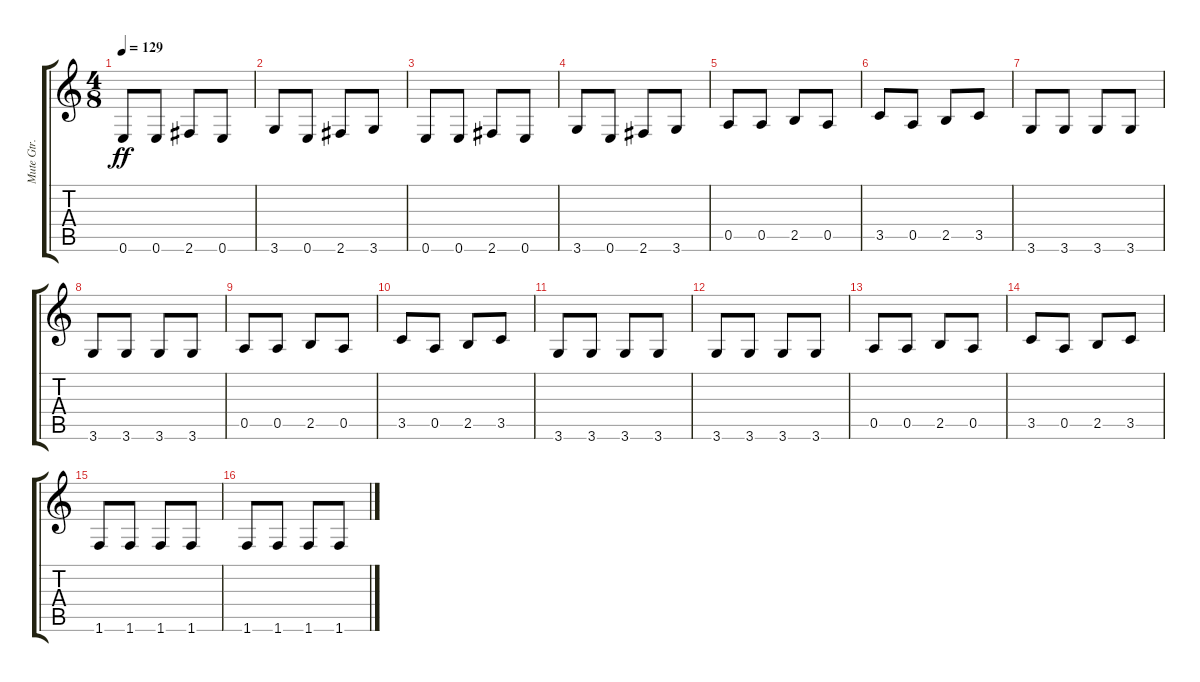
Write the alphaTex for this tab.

\track ("Mute Gtr." "Mute Gtr.") {instrument electricguitarmuted}
\staff {score tabs}
\tuning (E4 B3 G3 D3 A2 E2) {hide}
\ts (4 8)
\tempo 129
\clef g2
\ks c
0.6.8{dy ff} 0.6.8 2.6.8 0.6.8 |
3.6.8 0.6.8 2.6.8 3.6.8 |
0.6.8 0.6.8 2.6.8 0.6.8 |
3.6.8 0.6.8 2.6.8 3.6.8 |
0.5.8 0.5.8 2.5.8 0.5.8 |
3.5.8 0.5.8 2.5.8 3.5.8 |
3.6.8 3.6.8 3.6.8 3.6.8 |
3.6.8 3.6.8 3.6.8 3.6.8 |
0.5.8 0.5.8 2.5.8 0.5.8 |
3.5.8 0.5.8 2.5.8 3.5.8 |
3.6.8 3.6.8 3.6.8 3.6.8 |
3.6.8 3.6.8 3.6.8 3.6.8 |
0.5.8 0.5.8 2.5.8 0.5.8 |
3.5.8 0.5.8 2.5.8 3.5.8 |
1.6.8 1.6.8 1.6.8 1.6.8 |
1.6.8 1.6.8 1.6.8 1.6.8
